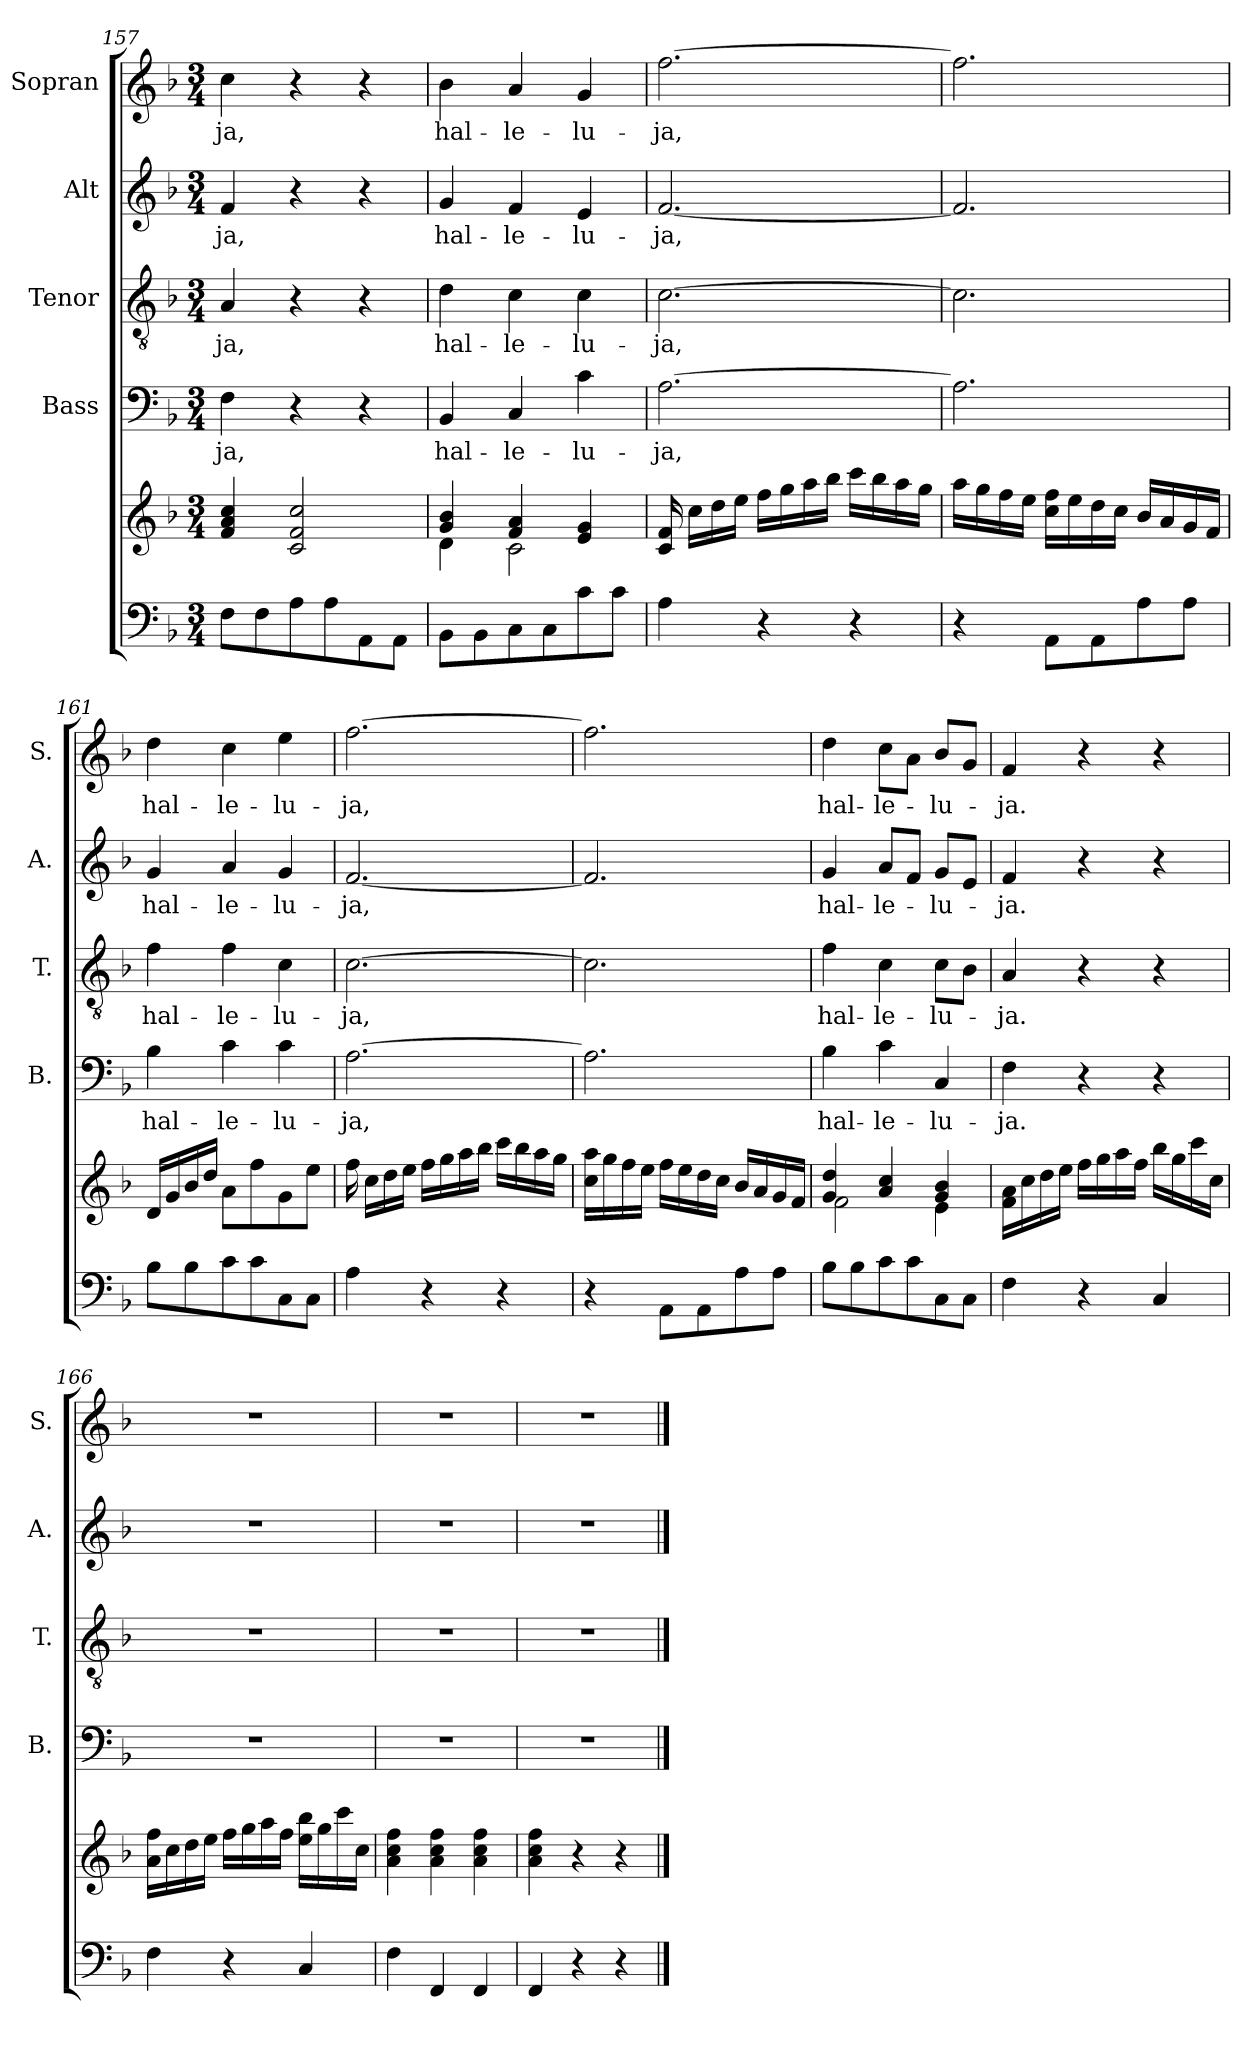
**kern	**kern	**kern	**text	**kern	**text	**kern	**text	**kern	**text
*part5	*part5	*part4	*part4	*part3	*part3	*part2	*part2	*part1	*part1
*staff6	*staff5	*staff4	*staff4	*staff3	*staff3	*staff2	*staff2	*staff1	*staff1
*	*	*I"Bass	*	*I"Tenor	*	*I"Alt	*	*I"Sopran	*
*	*	*I'B.	*	*I'T.	*	*I'A.	*	*I'S.	*
!!LO:LB:g=z
*clefF4	*clefG2	*clefF4	*	*clefGv2	*	*clefG2	*	*clefG2	*
*k[b-]	*k[b-]	*k[b-]	*	*k[b-]	*	*k[b-]	*	*k[b-]	*
*F:	*F:	*F:	*	*F:	*	*F:	*	*F:	*
*M3/4	*M3/4	*M3/4	*	*M3/4	*	*M3/4	*	*M3/4	*
=157	=157	=157	=157	=157	=157	=157	=157	=157	=157
!	!	!	!LO:LY:b	!	!LO:LY:b	!	!LO:LY:b	!	!LO:LY:b
8F\L	4f/ 4a/ 4cc/	4F\	-ja,	4A/	-ja,	4f/	-ja,	4cc\	-ja,
8F\	.	.	.	.	.	.	.	.	.
8A\	2c/ 2f/ 2cc/	4r	.	4r	.	4r	.	4r	.
8A\	.	.	.	.	.	.	.	.	.
8AA\	.	4r	.	4r	.	4r	.	4r	.
8AA\J	.	.	.	.	.	.	.	.	.
=158	=158	=158	=158	=158	=158	=158	=158	=158	=158
*	*^	*	*	*	*	*	*	*	*
!	!	!	!	!LO:LY:b	!	!LO:LY:b	!	!LO:LY:b	!	!LO:LY:b
8BB-\L	4g/ 4b-/	4d\	4BB-/	hal-	4d\	hal-	4g/	hal-	4b-\	hal-
8BB-\	.	.	.	.	.	.	.	.	.	.
!	!	!	!	!LO:LY:b	!	!LO:LY:b	!	!LO:LY:b	!	!LO:LY:b
8C\	4f/ 4a/	2c\	4C/	-le-	4c\	-le-	4f/	-le-	4a/	-le-
8C\	.	.	.	.	.	.	.	.	.	.
!	!	!	!	!LO:LY:b	!	!LO:LY:b	!	!LO:LY:b	!	!LO:LY:b
8c\	4e/ 4g/	.	4c\	-lu-	4c\	-lu-	4e/	-lu-	4g/	-lu-
8c\J	.	.	.	.	.	.	.	.	.	.
*	*v	*v	*	*	*	*	*	*	*	*
=159	=159	=159	=159	=159	=159	=159	=159	=159	=159
!	!	!	!LO:LY:b	!	!LO:LY:b	!	!LO:LY:b	!	!LO:LY:b
4A\	16c/ 16f/	[2.A\	-ja,	[2.c\	-ja,	[2.f/	-ja,	[2.ff\	-ja,
.	16cc\LL	.	.	.	.	.	.	.	.
.	16dd\	.	.	.	.	.	.	.	.
.	16ee\JJ	.	.	.	.	.	.	.	.
4r	16ff\LL	.	.	.	.	.	.	.	.
.	16gg\	.	.	.	.	.	.	.	.
.	16aa\	.	.	.	.	.	.	.	.
.	16bb-\JJ	.	.	.	.	.	.	.	.
4r	16ccc\LL	.	.	.	.	.	.	.	.
.	16bb-\	.	.	.	.	.	.	.	.
.	16aa\	.	.	.	.	.	.	.	.
.	16gg\JJ	.	.	.	.	.	.	.	.
=160	=160	=160	=160	=160	=160	=160	=160	=160	=160
4r	16aa\LL	2.A\]	.	2.c\]	.	2.f/]	.	2.ff\]	.
.	16gg\	.	.	.	.	.	.	.	.
.	16ff\	.	.	.	.	.	.	.	.
.	16ee\JJ	.	.	.	.	.	.	.	.
8AA\L	16cc\ 16ff\LL	.	.	.	.	.	.	.	.
.	16ee\	.	.	.	.	.	.	.	.
8AA\	16dd\	.	.	.	.	.	.	.	.
.	16cc\JJ	.	.	.	.	.	.	.	.
8A\	16b-/LL	.	.	.	.	.	.	.	.
.	16a/	.	.	.	.	.	.	.	.
8A\J	16g/	.	.	.	.	.	.	.	.
.	16f/JJ	.	.	.	.	.	.	.	.
!!LO:PB:g=z
=161	=161	=161	=161	=161	=161	=161	=161	=161	=161
!	!	!	!LO:LY:b	!	!LO:LY:b	!	!LO:LY:b	!	!LO:LY:b
8B-\L	16d/LL	4B-\	hal-	4f\	hal-	4g/	hal-	4dd\	hal-
.	16g/	.	.	.	.	.	.	.	.
8B-\	16b-/	.	.	.	.	.	.	.	.
.	16dd/JJ	.	.	.	.	.	.	.	.
!	!	!	!LO:LY:b	!	!LO:LY:b	!	!LO:LY:b	!	!LO:LY:b
8c\	8a\L	4c\	-le-	4f\	-le-	4a/	-le-	4cc\	-le-
8c\	8ff\	.	.	.	.	.	.	.	.
!	!	!	!LO:LY:b	!	!LO:LY:b	!	!LO:LY:b	!	!LO:LY:b
8C\	8g\	4c\	-lu-	4c\	-lu-	4g/	-lu-	4ee\	-lu-
8C\J	8ee\J	.	.	.	.	.	.	.	.
=162	=162	=162	=162	=162	=162	=162	=162	=162	=162
!	!	!	!LO:LY:b	!	!LO:LY:b	!	!LO:LY:b	!	!LO:LY:b
4A\	16ff\	[2.A\	-ja,	[2.c\	-ja,	[2.f/	-ja,	[2.ff\	-ja,
.	16cc\LL	.	.	.	.	.	.	.	.
.	16dd\	.	.	.	.	.	.	.	.
.	16ee\JJ	.	.	.	.	.	.	.	.
4r	16ff\LL	.	.	.	.	.	.	.	.
.	16gg\	.	.	.	.	.	.	.	.
.	16aa\	.	.	.	.	.	.	.	.
.	16bb-\JJ	.	.	.	.	.	.	.	.
4r	16ccc\LL	.	.	.	.	.	.	.	.
.	16bb-\	.	.	.	.	.	.	.	.
.	16aa\	.	.	.	.	.	.	.	.
.	16gg\JJ	.	.	.	.	.	.	.	.
=163	=163	=163	=163	=163	=163	=163	=163	=163	=163
4r	16cc\ 16aa\LL	2.A\]	.	2.c\]	.	2.f/]	.	2.ff\]	.
.	16gg\	.	.	.	.	.	.	.	.
.	16ff\	.	.	.	.	.	.	.	.
.	16ee\JJ	.	.	.	.	.	.	.	.
8AA\L	16ff\LL	.	.	.	.	.	.	.	.
.	16ee\	.	.	.	.	.	.	.	.
8AA\	16dd\	.	.	.	.	.	.	.	.
.	16cc\JJ	.	.	.	.	.	.	.	.
8A\	16b-/LL	.	.	.	.	.	.	.	.
.	16a/	.	.	.	.	.	.	.	.
8A\J	16g/	.	.	.	.	.	.	.	.
.	16f/JJ	.	.	.	.	.	.	.	.
=164	=164	=164	=164	=164	=164	=164	=164	=164	=164
*	*^	*	*	*	*	*	*	*	*
!	!	!	!	!LO:LY:b	!	!LO:LY:b	!	!LO:LY:b	!	!LO:LY:b
8B-\L	4g/ 4dd/	2f\	4B-\	hal-	4f\	hal-	4g/	hal-	4dd\	hal-
8B-\	.	.	.	.	.	.	.	.	.	.
!	!	!	!	!LO:LY:b	!	!LO:LY:b	!	!LO:LY:b	!	!LO:LY:b
8c\	4a/ 4cc/	.	4c\	-le-	4c\	-le-	8a/L	-le-	8cc\L	-le-
8c\	.	.	.	.	.	.	8f/J	.	8a\J	.
!	!	!	!	!LO:LY:b	!	!LO:LY:b	!	!LO:LY:b	!	!LO:LY:b
8C\	4g/ 4b-/	4e\	4C/	-lu-	8c\L	-lu-	8g/L	-lu-	8b-/L	-lu-
8C\J	.	.	.	.	8B-\J	.	8e/J	.	8g/J	.
*	*v	*v	*	*	*	*	*	*	*	*
!!LO:LB:g=z
=165	=165	=165	=165	=165	=165	=165	=165	=165	=165
!	!	!	!LO:LY:b	!	!LO:LY:b	!	!LO:LY:b	!	!LO:LY:b
4F\	16f\ 16a\LL	4F\	-ja.	4A/	-ja.	4f/	-ja.	4f/	-ja.
.	16cc\	.	.	.	.	.	.	.	.
.	16dd\	.	.	.	.	.	.	.	.
.	16ee\JJ	.	.	.	.	.	.	.	.
4r	16ff\LL	4r	.	4r	.	4r	.	4r	.
.	16gg\	.	.	.	.	.	.	.	.
.	16aa\	.	.	.	.	.	.	.	.
.	16ff\JJ	.	.	.	.	.	.	.	.
4C/	16bb-\LL	4r	.	4r	.	4r	.	4r	.
.	16gg\	.	.	.	.	.	.	.	.
.	16ccc\	.	.	.	.	.	.	.	.
.	16cc\JJ	.	.	.	.	.	.	.	.
=166	=166	=166	=166	=166	=166	=166	=166	=166	=166
4F\	16a\ 16ff\LL	2.r	.	2.r	.	2.r	.	2.r	.
.	16cc\	.	.	.	.	.	.	.	.
.	16dd\	.	.	.	.	.	.	.	.
.	16ee\JJ	.	.	.	.	.	.	.	.
4r	16ff\LL	.	.	.	.	.	.	.	.
.	16gg\	.	.	.	.	.	.	.	.
.	16aa\	.	.	.	.	.	.	.	.
.	16ff\JJ	.	.	.	.	.	.	.	.
4C/	16ee\ 16bb-\LL	.	.	.	.	.	.	.	.
.	16gg\	.	.	.	.	.	.	.	.
.	16ccc\	.	.	.	.	.	.	.	.
.	16cc\JJ	.	.	.	.	.	.	.	.
=167	=167	=167	=167	=167	=167	=167	=167	=167	=167
4F\	4a\ 4cc\ 4ff\	2.r	.	2.r	.	2.r	.	2.r	.
4FF/	4a\ 4cc\ 4ff\	.	.	.	.	.	.	.	.
4FF/	4a\ 4cc\ 4ff\	.	.	.	.	.	.	.	.
=168	=168	=168	=168	=168	=168	=168	=168	=168	=168
4FF/	4a\ 4cc\ 4ff\	2.r	.	2.r	.	2.r	.	2.r	.
4r	4r	.	.	.	.	.	.	.	.
4r	4r	.	.	.	.	.	.	.	.
==	==	==	==	==	==	==	==	==	==
*-	*-	*-	*-	*-	*-	*-	*-	*-	*-
